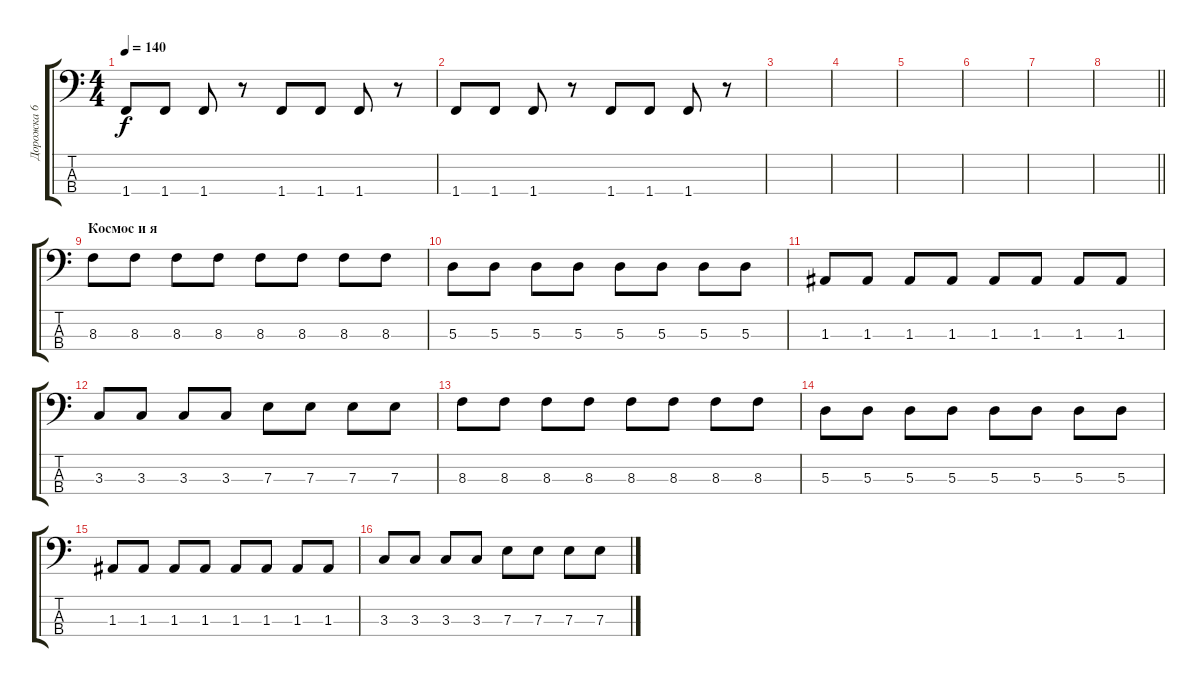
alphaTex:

\track ("Дорожка 6" "Дорожка 6") {instrument electricbassfinger}
\staff {score tabs}
\tuning (G2 D2 A1 E1) {hide}
\ts (4 4)
\tempo 140
\clef f4
\ks c
1.4.8{dy f} 1.4.8 1.4.8 r.8 1.4.8 1.4.8 1.4.8 r.8 |
1.4.8 1.4.8 1.4.8 r.8 1.4.8 1.4.8 1.4.8 r.8 |
|
|
|
|
|
\barLineRight lightlight
|
\section ("" "Космос и я")
8.3.8 8.3.8 8.3.8 8.3.8 8.3.8 8.3.8 8.3.8 8.3.8 |
5.3.8 5.3.8 5.3.8 5.3.8 5.3.8 5.3.8 5.3.8 5.3.8 |
1.3.8 1.3.8 1.3.8 1.3.8 1.3.8 1.3.8 1.3.8 1.3.8 |
3.3.8 3.3.8 3.3.8 3.3.8 7.3.8 7.3.8 7.3.8 7.3.8 |
8.3.8 8.3.8 8.3.8 8.3.8 8.3.8 8.3.8 8.3.8 8.3.8 |
5.3.8 5.3.8 5.3.8 5.3.8 5.3.8 5.3.8 5.3.8 5.3.8 |
1.3.8 1.3.8 1.3.8 1.3.8 1.3.8 1.3.8 1.3.8 1.3.8 |
3.3.8 3.3.8 3.3.8 3.3.8 7.3.8 7.3.8 7.3.8 7.3.8
